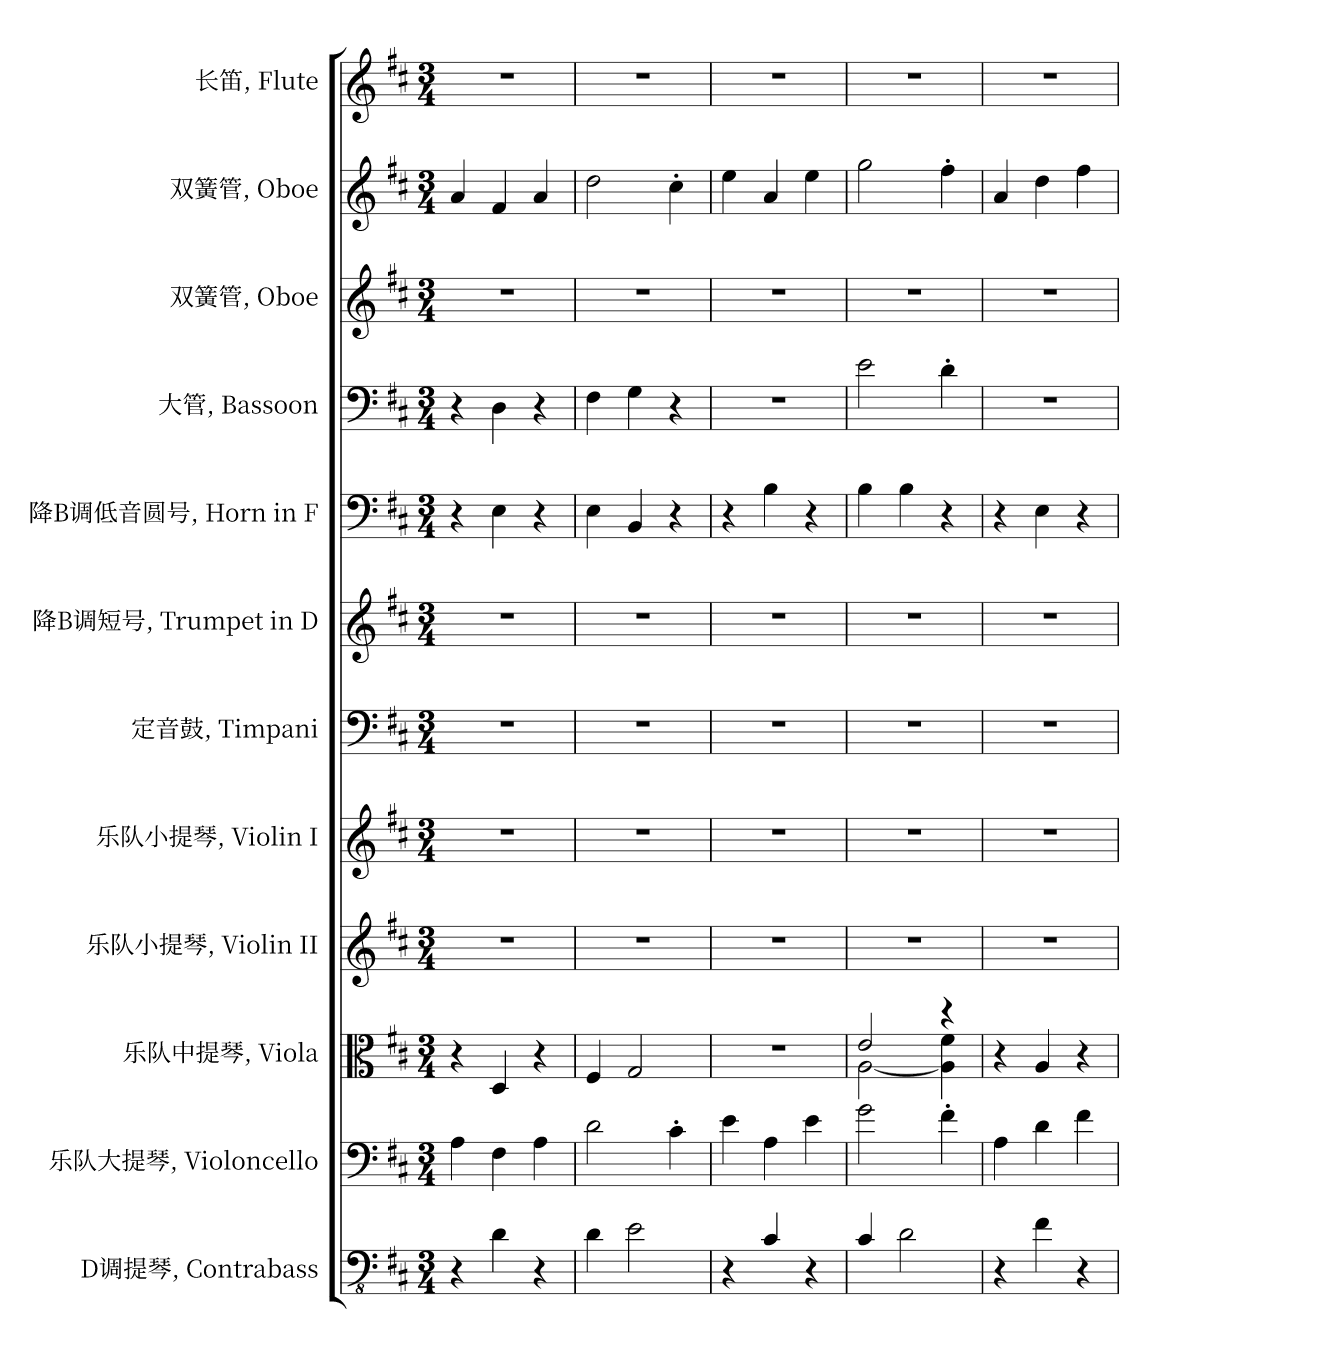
**kern	**kern	**kern	**kern	**kern	**kern	**kern	**kern	**kern	**kern	**kern	**kern
*part12	*part11	*part10	*part9	*part8	*part7	*part6	*part5	*part4	*part3	*part2	*part1
*staff12	*staff11	*staff10	*staff9	*staff8	*staff7	*staff6	*staff5	*staff4	*staff3	*staff2	*staff1
*I"D调提琴, Contrabass	*I"乐队大提琴, Violoncello	*I"乐队中提琴, Viola	*I"乐队小提琴, Violin II	*I"乐队小提琴, Violin I	*I"定音鼓, Timpani	*I"降B调短号, Trumpet in D	*I"降B调低音圆号, Horn in F	*I"大管, Bassoon	*I"双簧管, Oboe	*I"双簧管, Oboe	*I"长笛, Flute
*	*	*	*	*	*I'Timp.	*	*	*I'Bsn.	*I'Ob.	*I'Ob.	*I'Fl.
*clefFv4	*clefF4	*clefC3	*clefG2	*clefG2	*clefF4	*clefG2	*clefF4	*clefF4	*clefG2	*clefG2	*clefG2
*ITrd7c12	*	*	*	*	*	*ITrd1c2	*ITrd1c2	*	*	*	*
*k[f#c#]	*k[f#c#]	*k[f#c#]	*k[f#c#]	*k[f#c#]	*k[f#c#]	*k[]	*k[]	*k[f#c#]	*k[f#c#]	*k[f#c#]	*k[f#c#]
*M3/4	*M3/4	*M3/4	*M3/4	*M3/4	*M3/4	*M3/4	*M3/4	*M3/4	*M3/4	*M3/4	*M3/4
*MM72	*MM72	*MM72	*MM72	*MM72	*MM72	*MM72	*MM72	*MM72	*MM72	*MM72	*MM72
=1	=1	=1	=1	=1	=1	=1	=1	=1	=1	=1	=1
4r	4A\	4r	2.r	2.r	2.r	2.r	4r	4r	2.r	4a/	2.r
4DD\	4F#\	4D/	.	.	.	.	4D\	4D\	.	4f#/	.
4r	4A\	4r	.	.	.	.	4r	4r	.	4a/	.
=2	=2	=2	=2	=2	=2	=2	=2	=2	=2	=2	=2
4DD\	2d\	4F#/	2.r	2.r	2.r	2.r	4D\	4F#\	2.r	2dd\	2.r
2EE\	.	2G/	.	.	.	.	4AA/	4G\	.	.	.
.	4c#'\	.	.	.	.	.	4r	4r	.	4cc#'\	.
=3	=3	=3	=3	=3	=3	=3	=3	=3	=3	=3	=3
4r	4e\	2.r	2.r	2.r	2.r	2.r	4r	2.r	2.r	4ee\	2.r
4CC#/	4A\	.	.	.	.	.	4A\	.	.	4a/	.
4r	4e\	.	.	.	.	.	4r	.	.	4ee\	.
=4	=4	=4	=4	=4	=4	=4	=4	=4	=4	=4	=4
*	*	*^	*	*	*	*	*	*	*	*	*
4CC#/	2g\	2e/	[2A\	2.r	2.r	2.r	2.r	4A\	2e\	2.r	2gg\	2.r
2DD\	.	.	.	.	.	.	.	4A\	.	.	.	.
.	4f#'\	4r	4A\] 4f#\	.	.	.	.	4r	4d'\	.	4ff#'\	.
*	*	*v	*v	*	*	*	*	*	*	*	*	*
=5	=5	=5	=5	=5	=5	=5	=5	=5	=5	=5	=5
4r	4A\	4r	2.r	2.r	2.r	2.r	4r	2.r	2.r	4a/	2.r
4FF#\	4d\	4A/	.	.	.	.	4D\	.	.	4dd\	.
4r	4f#\	4r	.	.	.	.	4r	.	.	4ff#\	.
=	=	=	=	=	=	=	=	=	=	=	=
*-	*-	*-	*-	*-	*-	*-	*-	*-	*-	*-	*-
